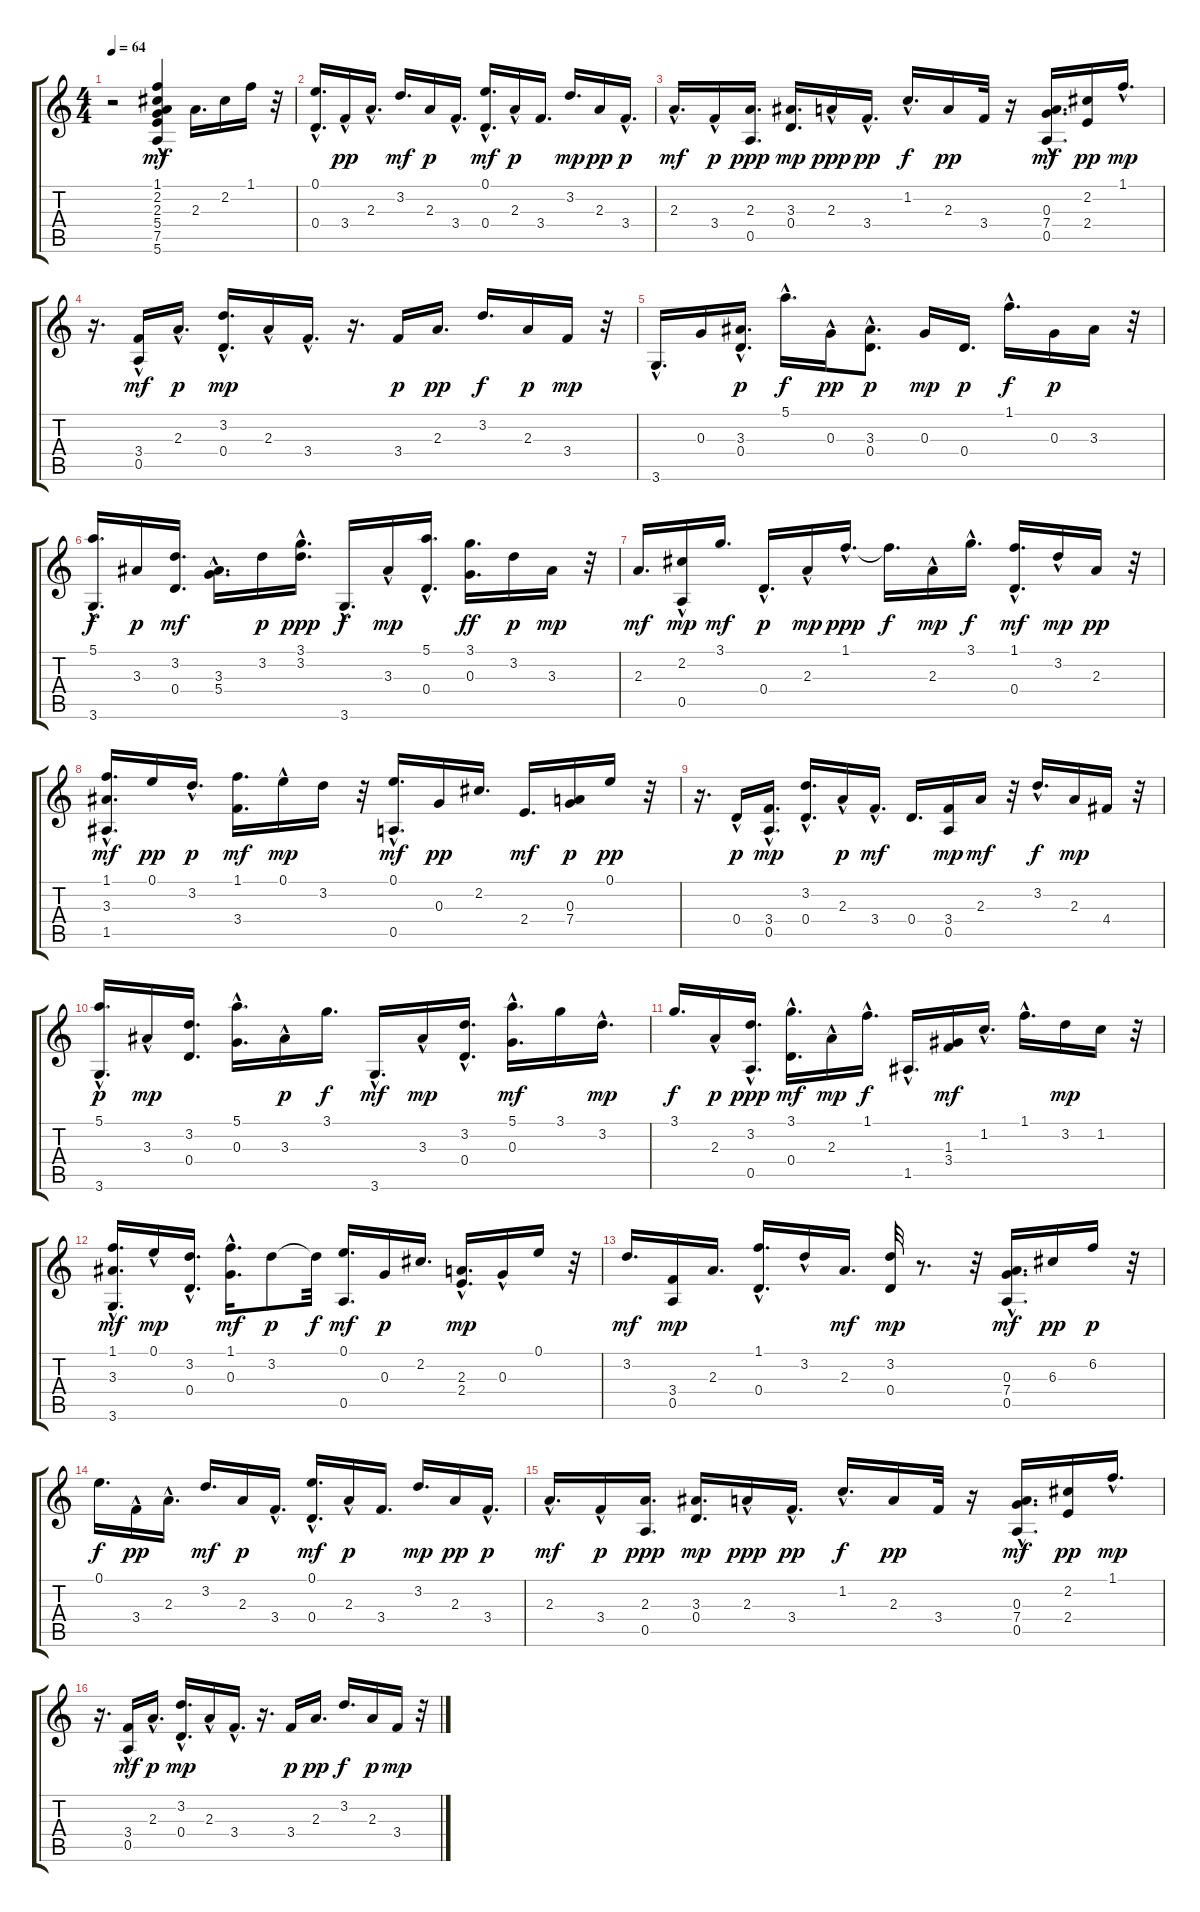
\track "" {instrument acousticguitarnylon}
\staff {score tabs}
\tuning (E4 B3 G3 D3 A2 E2) {hide}
\ts (4 4)
\tempo 64
\clef g2
\ks c
r.2{dy mf instrument acousticguitarnylon} (1.1 2.2{hac} 2.3{hac} 5.4 7.5{hac} 5.6{hac}).4 2.3.16{d} 2.2.16 1.1.16 r.32 |
(0.1 0.4{hac}).16{d} 3.4{hac}.16{dy pp} 2.3{hac}.16{d} 3.2.16{d dy mf} 2.3.16{dy p} 3.4{hac}.16{d} (0.1 0.4{hac}).16{d dy mf} 2.3{hac}.16{dy p} 3.4.16{d} 3.2.16{d dy mp} 2.3.16{dy pp} 3.4{hac}.16{d dy p} |
2.3{hac}.16{d dy mf} 3.4{hac}.16{dy p} (2.3 0.5).16{d dy ppp} (3.3 0.4).16{d dy mp} 2.3{hac}.16{dy ppp} 3.4{hac}.16{d dy pp} 1.2{hac}.16{d dy f} 2.3.16{dy pp} 3.4.32 r.16 (0.3 7.4 0.5{hac}).16{d dy mf} (2.2 2.4).16{dy pp} 1.1{hac}.16{d dy mp} |
r.16{d} (3.4 0.5{hac}).16{dy mf} 2.3{hac}.16{d dy p} (3.2 0.4{hac}).16{d dy mp} 2.3{hac}.16 3.4{hac}.16{d} r.16{d} 3.4.16{dy p} 2.3.16{d dy pp} 3.2.16{d dy f} 2.3.16{dy p} 3.4.16{dy mp} r.32 |
3.6{hac}.16{d} 0.3.16 (3.3{hac} 0.4).16{d dy p} 5.1{hac}.16{d dy f} 0.3{hac}.16{dy pp} (3.3{hac} 0.4{hac}).8{d dy p} 0.3.16{dy mp} 0.4.16{d dy p} 1.1{hac}.16{d dy f} 0.3.16{dy p} 3.3.16 r.32 |
(5.1 3.6{hac}).16{d dy f} 3.3.16{dy p} (3.2 0.4).16{d dy mf} (3.3 5.4{hac}).16{d} 3.2.16{dy p} (3.1{hac} 3.2{hac}).16{d dy ppp} 3.6{hac}.16{d dy f} 3.3{hac}.16{dy mp} (5.1 0.4{hac}).16{d} (3.1 0.3).16{d dy ff} 3.2.16{dy p} 3.3.16{dy mp} r.32 |
2.3.16{d dy mf} (2.2 0.5{hac}).16{dy mp} 3.1.16{d dy mf} 0.4{hac}.16{d dy p} 2.3{hac}.16{dy mp} 1.1{hac}.16{d dy ppp} 1.1{t}.16{d dy f} 2.3{hac}.16{dy mp} 3.1{hac}.16{d dy f} (1.1 0.4{hac}).16{d dy mf} 3.2{hac}.16{dy mp} 2.3.16{dy pp} r.32 |
(1.1{hac} 3.3 1.5{hac}).16{d dy mf} 0.1.16{dy pp} 3.2{hac}.16{d dy p} (1.1 3.4).16{d dy mf} 0.1{hac}.16{dy mp} 3.2.16 r.32 (0.1 0.5{hac}).16{d dy mf} 0.3.16{dy pp} 2.2.16{d} 2.4.16{d dy mf} (0.3 7.4).16{dy p} 0.1.16{dy pp} r.32 |
r.16{d} 0.4{hac}.16{dy p} (3.4{hac} 0.5).16{d dy mp} (3.2{hac} 0.4).16{d} 2.3{hac}.16{dy p} 3.4{hac}.16{d dy mf} 0.4.16{d} (3.4 0.5).16{dy mp} 2.3.16{dy mf} r.32 3.2{hac}.16{d dy f} 2.3.16{dy mp} 4.4.16 r.32 |
(5.1{hac} 3.6{hac}).16{d dy p} 3.3{hac}.16{dy mp} (3.2 0.4).16{d} (5.1{hac} 0.3{hac}).16{d} 3.3{hac}.16{dy p} 3.1.16{d dy f} 3.6{hac}.16{d dy mf} 3.3{hac}.16{dy mp} (3.2 0.4{hac}).16{d} (5.1{hac} 0.3{hac}).16{d dy mf} 3.1.16 3.2{hac}.16{d dy mp} |
3.1.16{d dy f} 2.3{hac}.16{dy p} (3.2{hac} 0.5).16{d dy ppp} (3.1 0.4{hac}).16{d dy mf} 2.3{hac}.16{dy mp} 1.1{hac}.16{d dy f} 1.5{hac}.16{d} (1.3 3.4).16{dy mf} 1.2{hac}.16{d} 1.1{hac}.16{d} 3.2.16{dy mp} 1.2.16 r.32 |
(1.1{hac} 3.3 3.6{hac}).16{d dy mf} 0.1{hac}.16{dy mp} (3.2{hac} 0.4).16{d} (1.1{hac} 0.3).16{d dy mf} 3.2.8{dy p} 3.2{t}.32{dy f} (0.1 0.5).16{d dy mf} 0.3.16{dy p} 2.2.16{d} (2.3 2.4{hac}).16{d dy mp} 0.3{hac}.16 0.1.16 r.32 |
3.2.16{d dy mf} (3.4 0.5).16{dy mp} 2.3.16{d} (1.1 0.4{hac}).16{d} 3.2{hac}.16 2.3.16{d dy mf} (3.2 0.4).32{dy mp} r.8{d} r.32 (0.3 7.4{hac} 0.5{hac}).16{d dy mf} 6.3.16{dy pp} 6.2.16{dy p} r.32 |
0.1.16{d dy f} 3.4{hac}.16{dy pp} 2.3{hac}.16{d} 3.2.16{d dy mf} 2.3.16{dy p} 3.4{hac}.16{d} (0.1 0.4{hac}).16{d dy mf} 2.3{hac}.16{dy p} 3.4.16{d} 3.2.16{d dy mp} 2.3.16{dy pp} 3.4{hac}.16{d dy p} |
2.3{hac}.16{d dy mf} 3.4{hac}.16{dy p} (2.3 0.5).16{d dy ppp} (3.3 0.4).16{d dy mp} 2.3{hac}.16{dy ppp} 3.4{hac}.16{d dy pp} 1.2{hac}.16{d dy f} 2.3.16{dy pp} 3.4.32 r.16 (0.3 7.4 0.5{hac}).16{d dy mf} (2.2 2.4).16{dy pp} 1.1{hac}.16{d dy mp} |
r.16{d} (3.4 0.5{hac}).16{dy mf} 2.3{hac}.16{d dy p} (3.2 0.4{hac}).16{d dy mp} 2.3{hac}.16 3.4{hac}.16{d} r.16{d} 3.4.16{dy p} 2.3.16{d dy pp} 3.2.16{d dy f} 2.3.16{dy p} 3.4.16{dy mp} r.32
